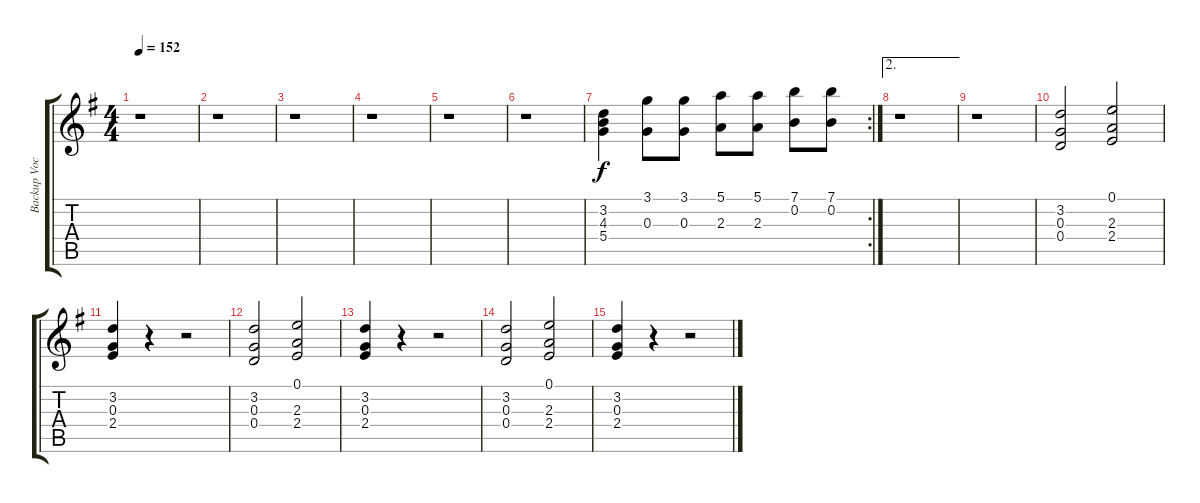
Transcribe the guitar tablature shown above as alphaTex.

\track ("Backup Vocal" "Backup Voc") {instrument choiraahs}
\staff {score tabs}
\tuning (E5 B4 G4 D4 A3 E3) {hide}
\ts (4 4)
\tempo 152
\clef g2
\ks g
r.1{dy f} |
r.1 |
r.1 |
r.1 |
r.1 |
r.1 |
\rc 2
(3.2 4.3 5.4).4 (3.1 0.3).8 (3.1 0.3).8 (5.1 2.3).8 (5.1 2.3).8 (7.1 0.2).8 (7.1 0.2).8 |
\ae 2
r.1 |
r.1 |
(3.2 0.3 0.4).2 (0.1 2.3 2.4).2 |
(3.2 0.3 2.4).4 r.4 r.2 |
(3.2 0.3 0.4).2 (0.1 2.3 2.4).2 |
(3.2 0.3 2.4).4 r.4 r.2 |
(3.2 0.3 0.4).2 (0.1 2.3 2.4).2 |
(3.2 0.3 2.4).4 r.4 r.2
